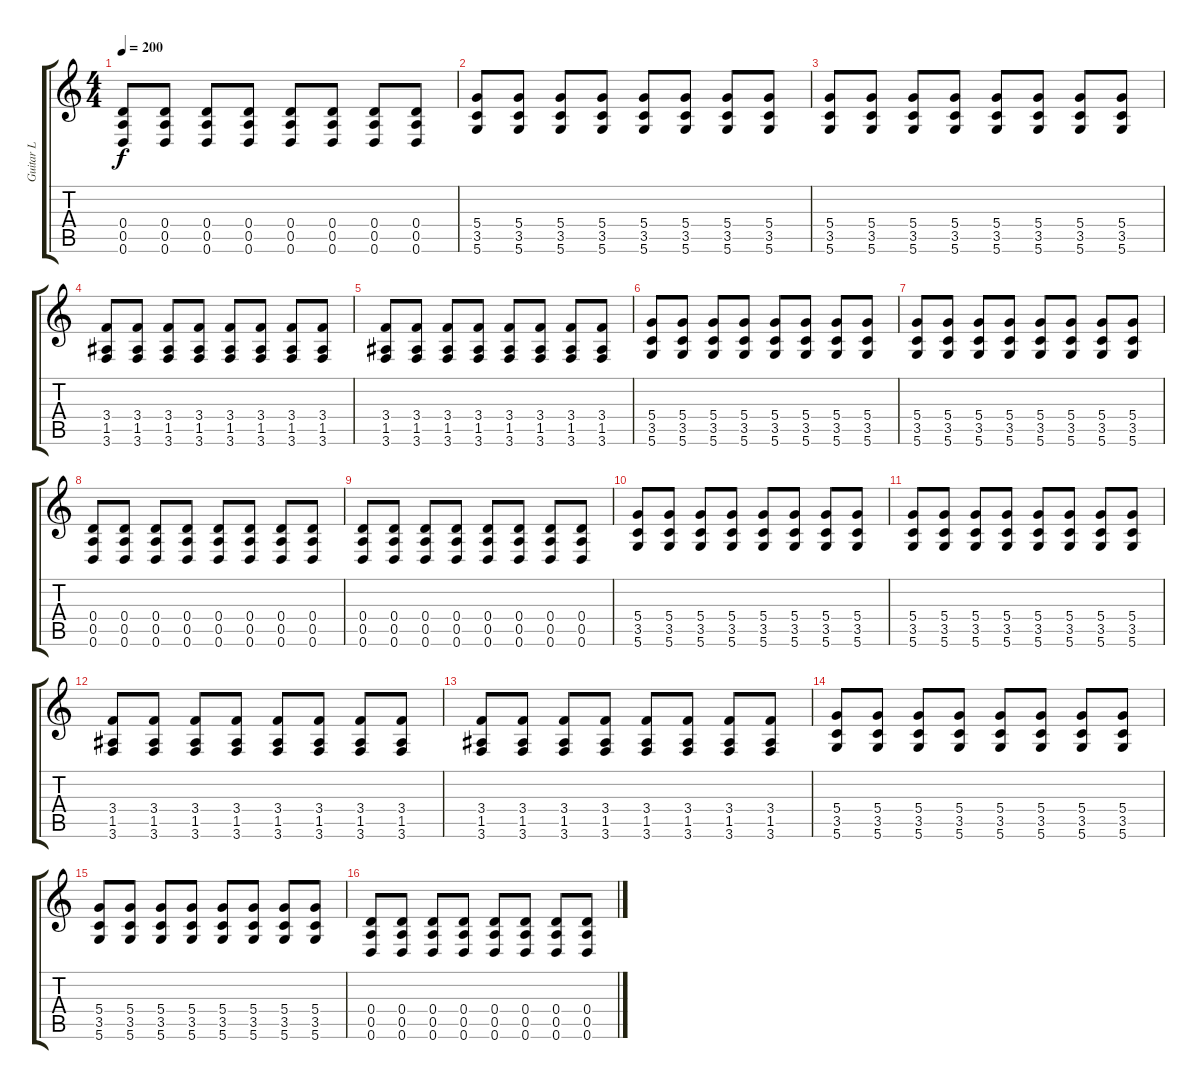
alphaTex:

\track ("Guitar L" "Guitar L") {instrument overdrivenguitar}
\staff {score tabs}
\tuning (E4 B3 G3 D3 A2 D2) {hide}
\ts (4 4)
\tempo 200
\clef g2
\ks c
(0.4 0.5 0.6).8{dy f} (0.4 0.5 0.6).8 (0.4 0.5 0.6).8 (0.4 0.5 0.6).8 (0.4 0.5 0.6).8 (0.4 0.5 0.6).8 (0.4 0.5 0.6).8 (0.4 0.5 0.6).8 |
(5.4 3.5 5.6).8 (5.4 3.5 5.6).8 (5.4 3.5 5.6).8 (5.4 3.5 5.6).8 (5.4 3.5 5.6).8 (5.4 3.5 5.6).8 (5.4 3.5 5.6).8 (5.4 3.5 5.6).8 |
(5.4 3.5 5.6).8 (5.4 3.5 5.6).8 (5.4 3.5 5.6).8 (5.4 3.5 5.6).8 (5.4 3.5 5.6).8 (5.4 3.5 5.6).8 (5.4 3.5 5.6).8 (5.4 3.5 5.6).8 |
(3.4 1.5 3.6).8 (3.4 1.5 3.6).8 (3.4 1.5 3.6).8 (3.4 1.5 3.6).8 (3.4 1.5 3.6).8 (3.4 1.5 3.6).8 (3.4 1.5 3.6).8 (3.4 1.5 3.6).8 |
(3.4 1.5 3.6).8 (3.4 1.5 3.6).8 (3.4 1.5 3.6).8 (3.4 1.5 3.6).8 (3.4 1.5 3.6).8 (3.4 1.5 3.6).8 (3.4 1.5 3.6).8 (3.4 1.5 3.6).8 |
(5.4 3.5 5.6).8 (5.4 3.5 5.6).8 (5.4 3.5 5.6).8 (5.4 3.5 5.6).8 (5.4 3.5 5.6).8 (5.4 3.5 5.6).8 (5.4 3.5 5.6).8 (5.4 3.5 5.6).8 |
(5.4 3.5 5.6).8 (5.4 3.5 5.6).8 (5.4 3.5 5.6).8 (5.4 3.5 5.6).8 (5.4 3.5 5.6).8 (5.4 3.5 5.6).8 (5.4 3.5 5.6).8 (5.4 3.5 5.6).8 |
(0.4 0.5 0.6).8 (0.4 0.5 0.6).8 (0.4 0.5 0.6).8 (0.4 0.5 0.6).8 (0.4 0.5 0.6).8 (0.4 0.5 0.6).8 (0.4 0.5 0.6).8 (0.4 0.5 0.6).8 |
(0.4 0.5 0.6).8 (0.4 0.5 0.6).8 (0.4 0.5 0.6).8 (0.4 0.5 0.6).8 (0.4 0.5 0.6).8 (0.4 0.5 0.6).8 (0.4 0.5 0.6).8 (0.4 0.5 0.6).8 |
(5.4 3.5 5.6).8 (5.4 3.5 5.6).8 (5.4 3.5 5.6).8 (5.4 3.5 5.6).8 (5.4 3.5 5.6).8 (5.4 3.5 5.6).8 (5.4 3.5 5.6).8 (5.4 3.5 5.6).8 |
(5.4 3.5 5.6).8 (5.4 3.5 5.6).8 (5.4 3.5 5.6).8 (5.4 3.5 5.6).8 (5.4 3.5 5.6).8 (5.4 3.5 5.6).8 (5.4 3.5 5.6).8 (5.4 3.5 5.6).8 |
(3.4 1.5 3.6).8 (3.4 1.5 3.6).8 (3.4 1.5 3.6).8 (3.4 1.5 3.6).8 (3.4 1.5 3.6).8 (3.4 1.5 3.6).8 (3.4 1.5 3.6).8 (3.4 1.5 3.6).8 |
(3.4 1.5 3.6).8 (3.4 1.5 3.6).8 (3.4 1.5 3.6).8 (3.4 1.5 3.6).8 (3.4 1.5 3.6).8 (3.4 1.5 3.6).8 (3.4 1.5 3.6).8 (3.4 1.5 3.6).8 |
(5.4 3.5 5.6).8 (5.4 3.5 5.6).8 (5.4 3.5 5.6).8 (5.4 3.5 5.6).8 (5.4 3.5 5.6).8 (5.4 3.5 5.6).8 (5.4 3.5 5.6).8 (5.4 3.5 5.6).8 |
(5.4 3.5 5.6).8 (5.4 3.5 5.6).8 (5.4 3.5 5.6).8 (5.4 3.5 5.6).8 (5.4 3.5 5.6).8 (5.4 3.5 5.6).8 (5.4 3.5 5.6).8 (5.4 3.5 5.6).8 |
(0.4 0.5 0.6).8 (0.4 0.5 0.6).8 (0.4 0.5 0.6).8 (0.4 0.5 0.6).8 (0.4 0.5 0.6).8 (0.4 0.5 0.6).8 (0.4 0.5 0.6).8 (0.4 0.5 0.6).8
